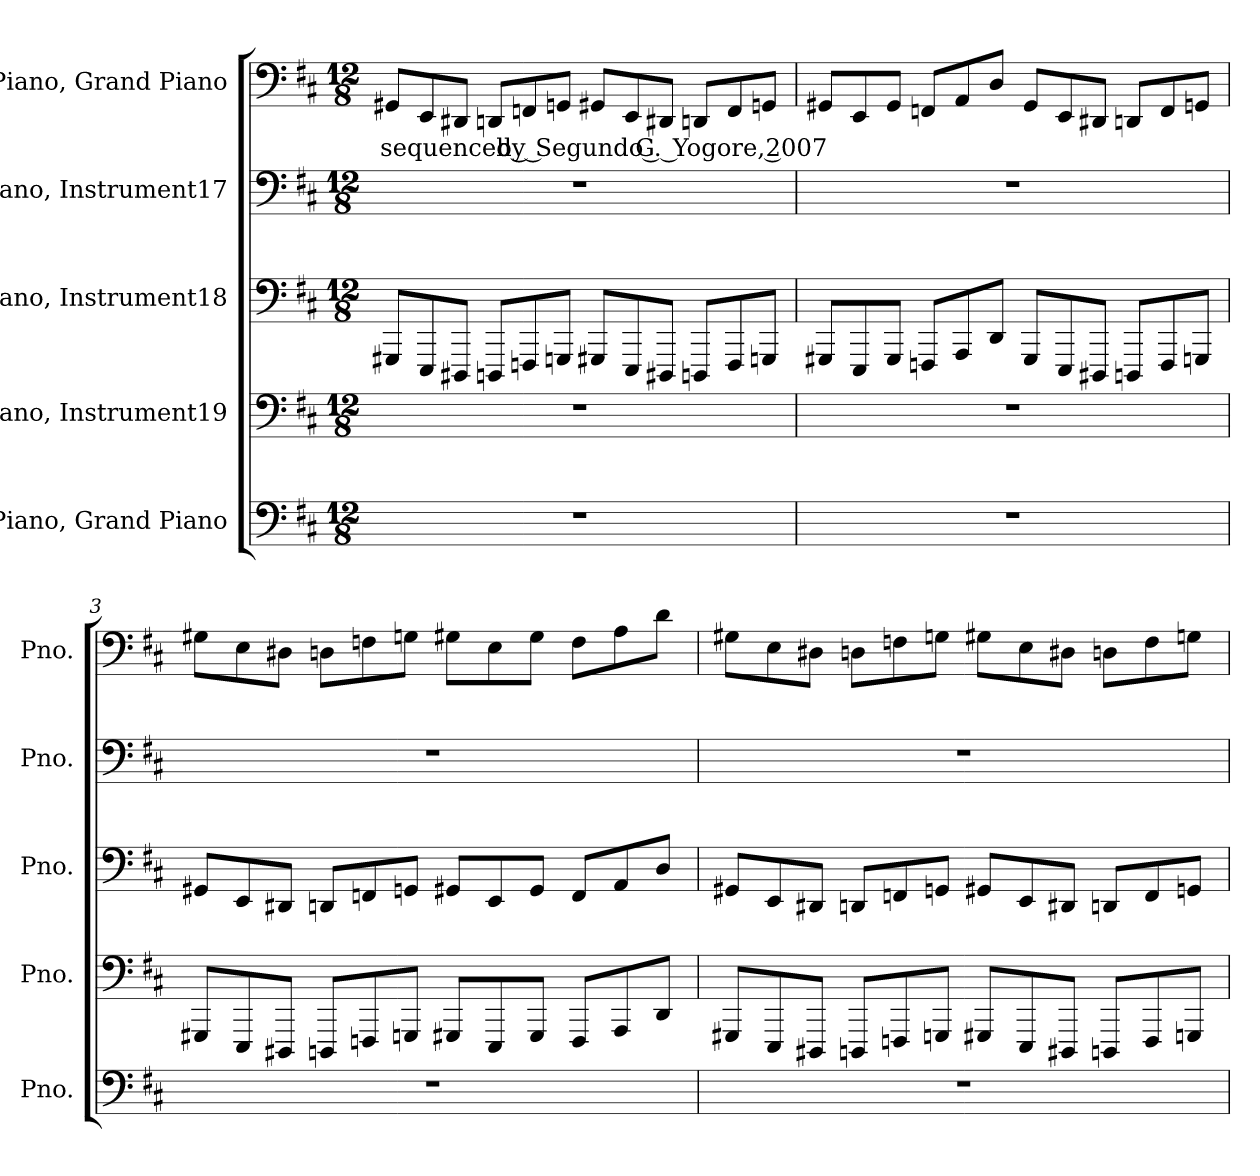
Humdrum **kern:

**kern	**kern	**kern	**kern	**kern	**text
*part5	*part4	*part3	*part2	*part1	*part1
*staff5	*staff4	*staff3	*staff2	*staff1	*staff1
*I"Piano, Grand Piano	*I"Piano, Instrument19	*I"Piano, Instrument18	*I"Piano, Instrument17	*I"Piano, Grand Piano	*
*I'Pno.	*I'Pno.	*I'Pno.	*I'Pno.	*I'Pno.	*
*clefF4	*clefF4	*clefF4	*clefF4	*clefF4	*
*k[f#c#]	*k[f#c#]	*k[f#c#]	*k[f#c#]	*k[f#c#]	*
*M12/8	*M12/8	*M12/8	*M12/8	*M12/8	*
*MM54	*MM54	*MM54	*MM54	*MM54	*
=1	=1	=1	=1	=1	=1
!	!	!	!	!	!LO:LY:b
1.r	1.r	8GGG#X/L	1.r	8GG#X/L	sequenced by Segundo G. Yogore, 2007
.	.	8EEE/	.	8EE/	.
.	.	8DDD#X/J	.	8DD#X/J	.
.	.	8DDDn/L	.	8DDn/L	.
.	.	8FFFn/	.	8FFn/	.
.	.	8GGGn/J	.	8GGn/J	.
.	.	8GGG#X/L	.	8GG#X/L	.
.	.	8EEE/	.	8EE/	.
.	.	8DDD#X/J	.	8DD#X/J	.
.	.	8DDDn/L	.	8DDn/L	.
.	.	8FFF/	.	8FF/	.
.	.	8GGGn/J	.	8GGn/J	.
!!LO:LB:g=z
=2	=2	=2	=2	=2	=2
1.r	1.r	8GGG#X/L	1.r	8GG#X/L	.
.	.	8EEE/	.	8EE/	.
.	.	8GGG#/J	.	8GG#/J	.
.	.	8FFFn/L	.	8FFn/L	.
.	.	8AAA/	.	8AA/	.
.	.	8DD/J	.	8D/J	.
.	.	8GGG#/L	.	8GG#/L	.
.	.	8EEE/	.	8EE/	.
.	.	8DDD#X/J	.	8DD#X/J	.
.	.	8DDDn/L	.	8DDn/L	.
.	.	8FFF/	.	8FF/	.
.	.	8GGGn/J	.	8GGn/J	.
=3	=3	=3	=3	=3	=3
1.r	8GGG#X/L	8GG#X/L	1.r	8G#X\L	.
.	8EEE/	8EE/	.	8E\	.
.	8DDD#X/J	8DD#X/J	.	8D#X\J	.
.	8DDDn/L	8DDn/L	.	8Dn\L	.
.	8FFFn/	8FFn/	.	8Fn\	.
.	8GGGn/J	8GGn/J	.	8Gn\J	.
.	8GGG#X/L	8GG#X/L	.	8G#X\L	.
.	8EEE/	8EE/	.	8E\	.
.	8GGG#/J	8GG#/J	.	8G#\J	.
.	8FFF/L	8FF/L	.	8F\L	.
.	8AAA/	8AA/	.	8A\	.
.	8DD/J	8D/J	.	8d\J	.
!!LO:PB:g=z
=4	=4	=4	=4	=4	=4
1.r	8GGG#X/L	8GG#X/L	1.r	8G#X\L	.
.	8EEE/	8EE/	.	8E\	.
.	8DDD#X/J	8DD#X/J	.	8D#X\J	.
.	8DDDn/L	8DDn/L	.	8Dn\L	.
.	8FFFn/	8FFn/	.	8Fn\	.
.	8GGGn/J	8GGn/J	.	8Gn\J	.
.	8GGG#X/L	8GG#X/L	.	8G#X\L	.
.	8EEE/	8EE/	.	8E\	.
.	8DDD#X/J	8DD#X/J	.	8D#X\J	.
.	8DDDn/L	8DDn/L	.	8Dn\L	.
.	8FFF/	8FF/	.	8F\	.
.	8GGGn/J	8GGn/J	.	8Gn\J	.
=	=	=	=	=	=
*-	*-	*-	*-	*-	*-
